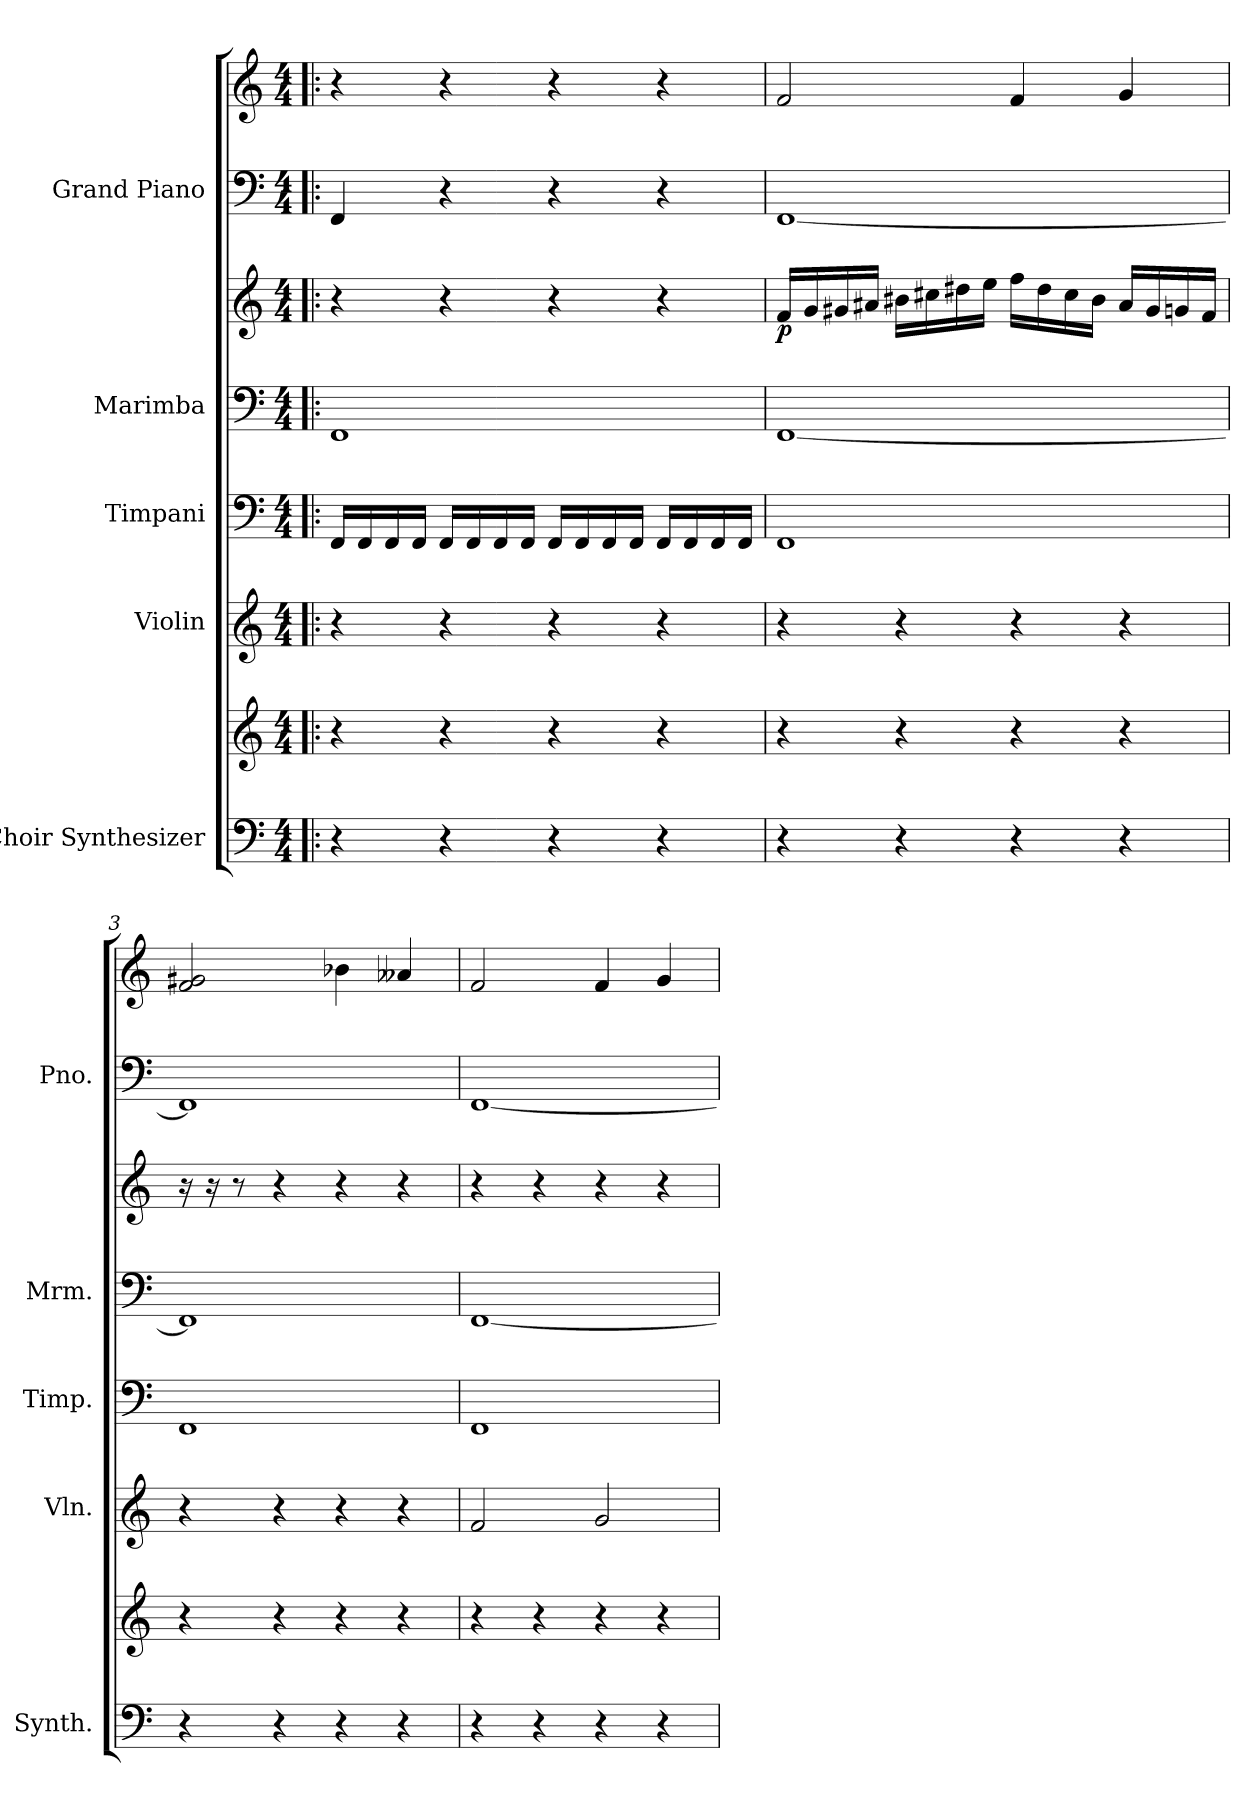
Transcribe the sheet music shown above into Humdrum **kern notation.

**kern	**kern	**kern	**kern	**kern	**kern	**dynam	**kern	**kern
*part5	*part5	*part4	*part3	*part2	*part2	*part2	*part1	*part1
*staff8	*staff7	*staff6	*staff5	*staff4	*staff3	*staff3/4	*staff2	*staff1
*I"Choir Synthesizer	*	*I"Violin	*I"Timpani	*I"Marimba	*	*	*I"Grand Piano	*
*I'Synth.	*	*I'Vln.	*I'Timp.	*I'Mrm.	*	*	*I'Pno.	*
*stria5	*stria5	*stria5	*stria5	*stria5	*stria5	*	*stria5	*stria5
*clefF4	*clefG2	*clefG2	*clefF4	*clefF4	*clefG2	*	*clefF4	*clefG2
*k[]	*k[]	*k[]	*k[]	*k[]	*k[]	*	*k[]	*k[]
*M4/4	*M4/4	*M4/4	*M4/4	*M4/4	*M4/4	*	*M4/4	*M4/4
*MM80	*MM80	*MM80	*MM80	*MM80	*MM80	*	*MM80	*MM80
=1!|:	=1!|:	=1!|:	=1!|:	=1!|:	=1!|:	=1!|:	=1!|:	=1!|:
4r	4r	4r	16FFLL	1FF	4r	.	4FF	4r
.	.	.	16FF	.	.	.	.	.
.	.	.	16FF	.	.	.	.	.
.	.	.	16FFJJ	.	.	.	.	.
4r	4r	4r	16FFLL	.	4r	.	4r	4r
.	.	.	16FF	.	.	.	.	.
.	.	.	16FF	.	.	.	.	.
.	.	.	16FFJJ	.	.	.	.	.
4r	4r	4r	16FFLL	.	4r	.	4r	4r
.	.	.	16FF	.	.	.	.	.
.	.	.	16FF	.	.	.	.	.
.	.	.	16FFJJ	.	.	.	.	.
4r	4r	4r	16FFLL	.	4r	.	4r	4r
.	.	.	16FF	.	.	.	.	.
.	.	.	16FF	.	.	.	.	.
.	.	.	16FFJJ	.	.	.	.	.
=2	=2	=2	=2	=2	=2	=2	=2	=2
!	!	!	!	!	!	!LO:DY:b	!	!
4r	4r	4r	1FF	[1FF	16fLL	p	[1FF	2f
.	.	.	.	.	16g	.	.	.
.	.	.	.	.	16g#X	.	.	.
.	.	.	.	.	16a#XJJ	.	.	.
4r	4r	4r	.	.	16b#XLL	.	.	.
.	.	.	.	.	16cc#X	.	.	.
.	.	.	.	.	16dd#X	.	.	.
.	.	.	.	.	16eeJJ	.	.	.
4r	4r	4r	.	.	16ffLL	.	.	4f
.	.	.	.	.	16dd#	.	.	.
.	.	.	.	.	16cc#	.	.	.
.	.	.	.	.	16b#JJ	.	.	.
4r	4r	4r	.	.	16a#LL	.	.	4g
.	.	.	.	.	16g#	.	.	.
.	.	.	.	.	16gn	.	.	.
.	.	.	.	.	16fJJ	.	.	.
=3	=3	=3	=3	=3	=3	=3	=3	=3
4r	4r	4r	1FF	1FF]	16r	.	1FF]	2g#X 2f
.	.	.	.	.	16r	.	.	.
.	.	.	.	.	8r	.	.	.
4r	4r	4r	.	.	4r	.	.	.
4r	4r	4r	.	.	4r	.	.	4b-X
4r	4r	4r	.	.	4r	.	.	4a--X
=4	=4	=4	=4	=4	=4	=4	=4	=4
4r	4r	2f	1FF	[1FF	4r	.	[1FF	2f
4r	4r	.	.	.	4r	.	.	.
4r	4r	2g	.	.	4r	.	.	4f
4r	4r	.	.	.	4r	.	.	4g
=	=	=	=	=	=	=	=	=
*-	*-	*-	*-	*-	*-	*-	*-	*-
